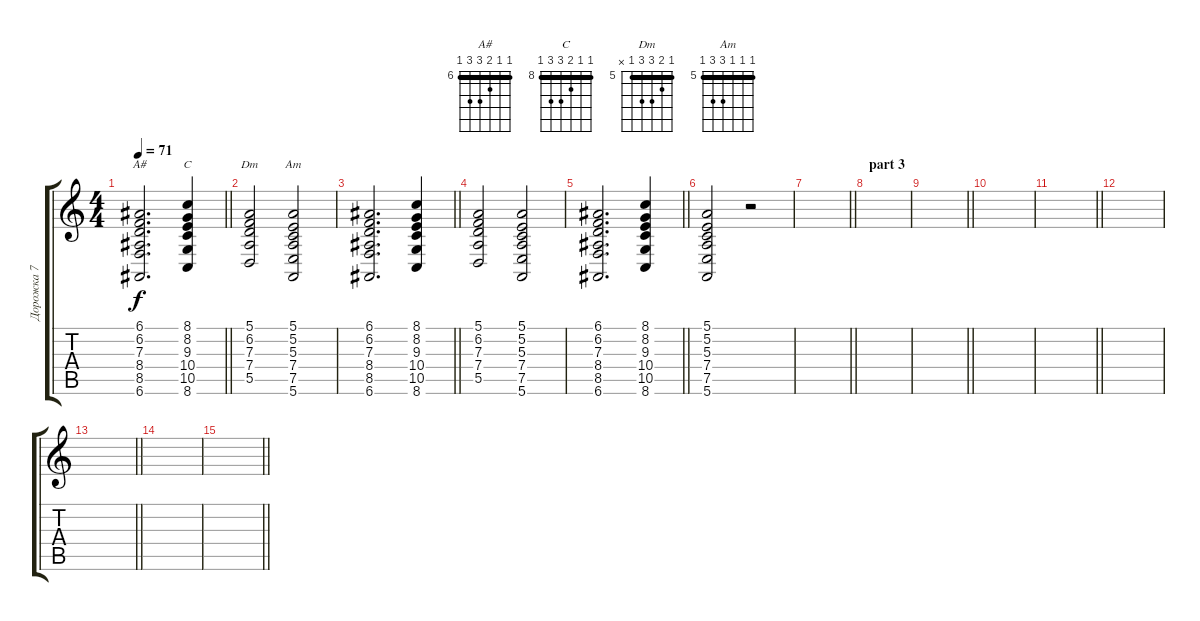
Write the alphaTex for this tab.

\track ("Дорожка 7" "Дорожка 7") {instrument stringensemble1}
\staff {score tabs}
\tuning (E4 B3 G3 D3 A2 E2) {hide}
\chord ("A#" 6 6 7 8 8 6) {firstfret 6 barre 6}
\chord ("C" 8 8 9 10 10 8) {firstfret 8 barre 8}
\chord ("Dm" 5 6 7 7 5 x) {firstfret 5 barre 5}
\chord ("Am" 5 5 5 7 7 5) {firstfret 5 barre 5}
\ts (4 4)
\tempo 71
\clef g2
\barLineRight lightlight
\ks c
(6.1 6.2 7.3 8.4 8.5 6.6).2{d ch "A#" dy f} (8.1 8.2 9.3 10.4 10.5 8.6).4{ch "C"} |
(5.1 6.2 7.3 7.4 5.5).2{ch "Dm"} (5.1 5.2 5.3 7.4 7.5 5.6).2{ch "Am"} |
\barLineRight lightlight
(6.1 6.2 7.3 8.4 8.5 6.6).2{d} (8.1 8.2 9.3 10.4 10.5 8.6).4 |
(5.1 6.2 7.3 7.4 5.5).2 (5.1 5.2 5.3 7.4 7.5 5.6).2 |
\barLineRight lightlight
(6.1 6.2 7.3 8.4 8.5 6.6).2{d} (8.1 8.2 9.3 10.4 10.5 8.6).4 |
(5.1 5.2 5.3 7.4 7.5 5.6).2{volume 0 instrument stringensemble1} r.2 |
\barLineRight lightlight
|
\section ("" "part 3")
|
\barLineRight lightlight
|
|
\barLineRight lightlight
|
|
\barLineRight lightlight
|
|
\barLineRight lightlight
